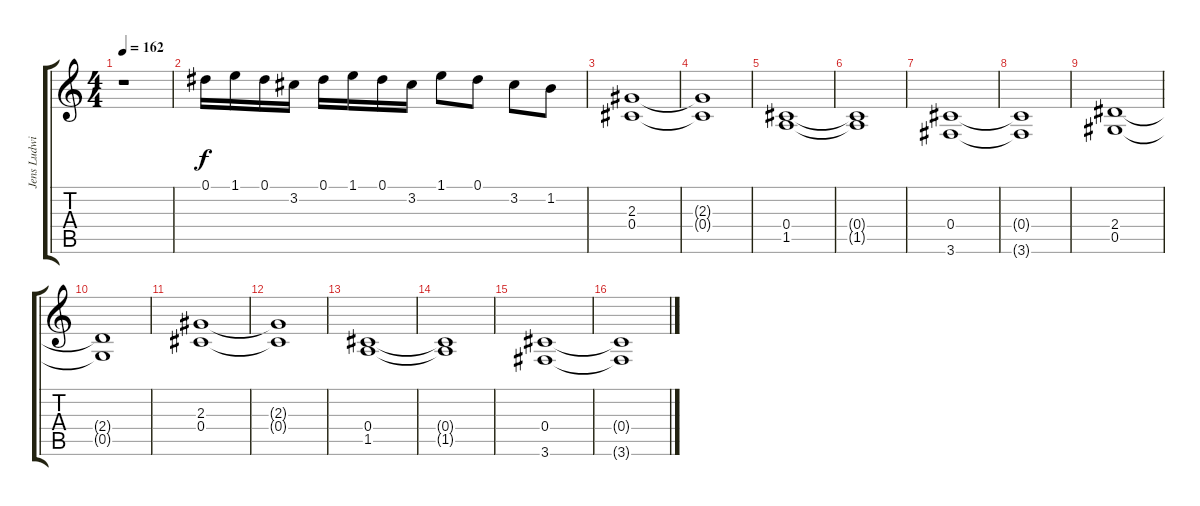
\track ("Jens Ludwig" "Jens Ludwi") {instrument distortionguitar}
\staff {score tabs}
\tuning (Eb4 Bb3 Gb3 Db3 Ab2 Eb2) {hide}
\ts (4 4)
\tempo 162
\clef g2
\ks c
r.1{dy f} |
0.1.16 1.1.16 0.1.16 3.2.16 0.1.16 1.1.16 0.1.16 3.2.16 1.1.8 0.1.8 3.2.8 1.2.8 |
(2.3 0.4).1 |
(2.3{t} 0.4{t}).1 |
(0.4 1.5).1 |
(0.4{t} 1.5{t}).1 |
(0.4 3.6).1 |
(0.4{t} 3.6{t}).1 |
(2.4 0.5).1 |
(2.4{t} 0.5{t}).1 |
(2.3 0.4).1 |
(2.3{t} 0.4{t}).1 |
(0.4 1.5).1 |
(0.4{t} 1.5{t}).1 |
(0.4 3.6).1 |
(0.4{t} 3.6{t}).1
